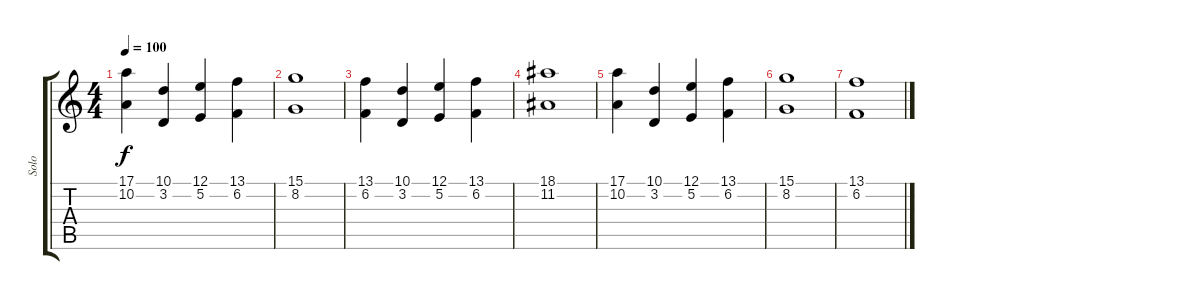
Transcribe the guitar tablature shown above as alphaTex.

\track ("Solo " "Solo ") {instrument stringensemble1}
\staff {score tabs}
\tuning (E4 B3 G3 D3 A2 E2) {hide}
\ts (4 4)
\tempo 100
\clef g2
\ks c
(17.1 10.2).4{dy f} (10.1 3.2).4 (12.1 5.2).4 (13.1 6.2).4 |
(15.1 8.2).1 |
(13.1 6.2).4 (10.1 3.2).4 (12.1 5.2).4 (13.1 6.2).4 |
(18.1 11.2).1 |
(17.1 10.2).4 (10.1 3.2).4 (12.1 5.2).4 (13.1 6.2).4 |
(15.1 8.2).1 |
(13.1 6.2).1
